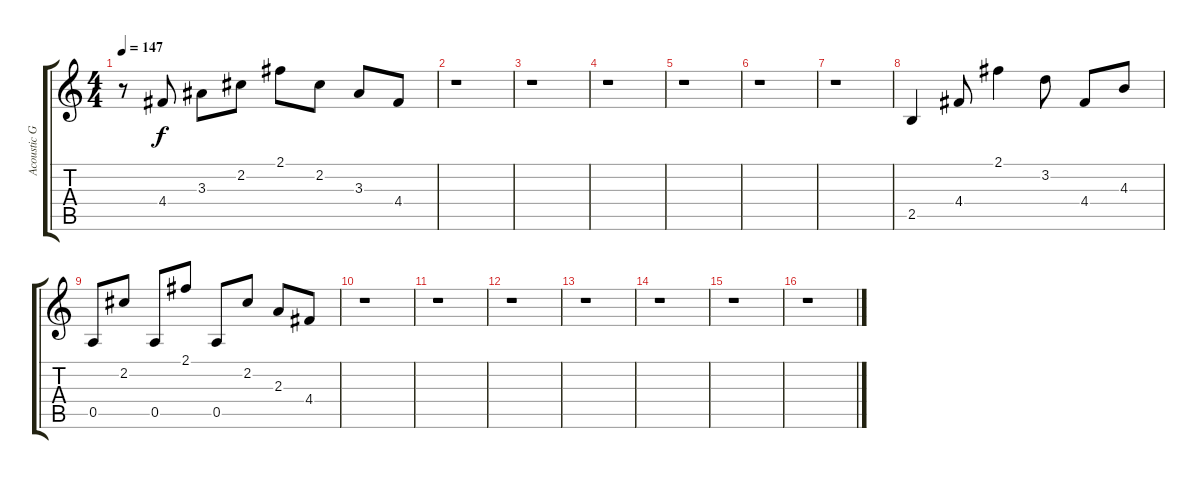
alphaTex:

\track ("Acoustic Guitar 2" "Acoustic G") {instrument acousticguitarsteel}
\staff {score tabs}
\tuning (E4 B3 G3 D3 A2 E2) {hide}
\ts (4 4)
\tempo 147
\clef g2
\ks c
r.8{dy f} 4.4.8 3.3.8 2.2.8 2.1.8 2.2.8 3.3.8 4.4.8 |
r.1 |
r.1 |
r.1 |
r.1 |
r.1 |
r.1 |
2.5.4 4.4.8 2.1.4 3.2.8 4.4.8 4.3.8 |
0.5.8 2.2.8 0.5.8 2.1.8 0.5.8 2.2.8 2.3.8 4.4.8 |
r.1 |
r.1 |
r.1 |
r.1 |
r.1 |
r.1 |
r.1
